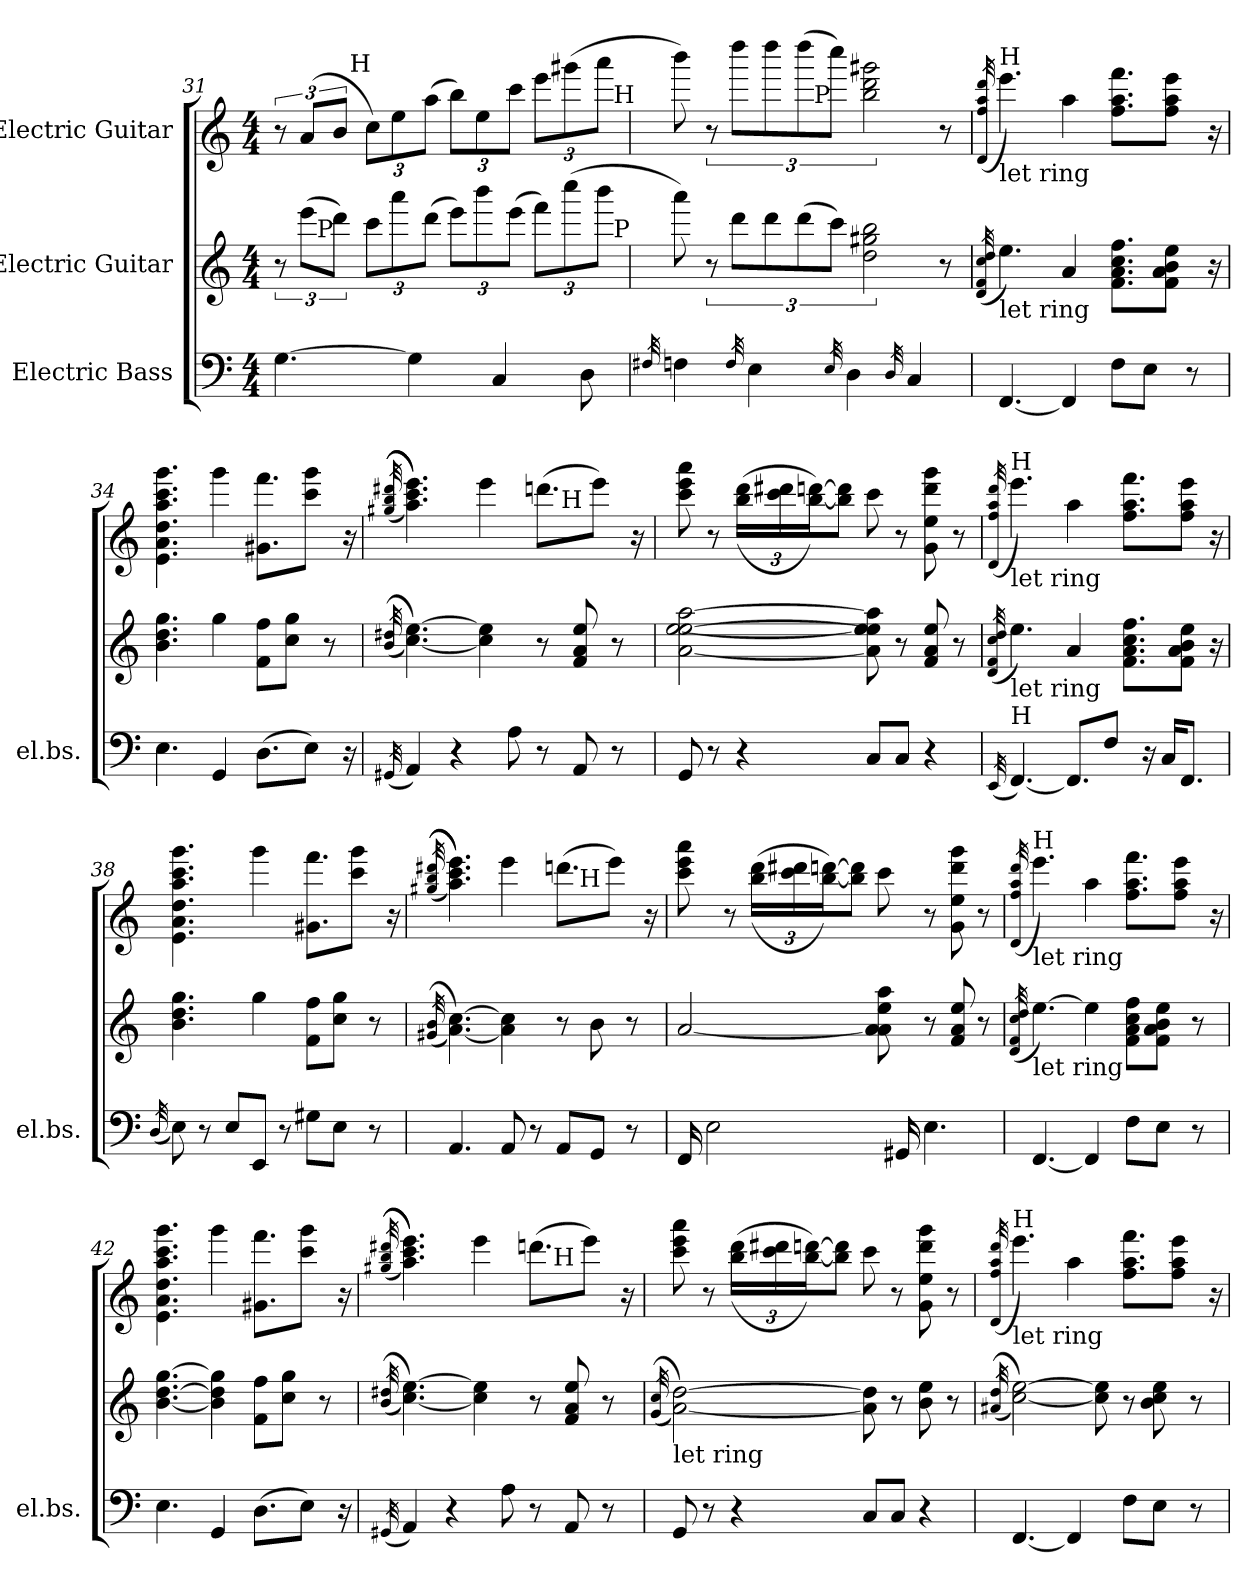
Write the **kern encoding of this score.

**kern	**kern	**kern
*part3	*part2	*part1
*staff3	*staff2	*staff1
*I"Electric Bass	*I"Electric Guitar	*I"Electric Guitar
*I'el.bs.	*	*
!!LO:LB:g=z
*clefF4	*clefG2	*clefG2
*ITrd7c12	*ITrd7c12	*ITrd7c12
*k[]	*k[]	*k[]
*C:	*C:	*C:
*M4/4	*M4/4	*M4/4
=31	=31	=31
*	*^	*^
*	*	*^	*	*^
[4.GG\	12r	8ryy	3%2ryy	12r	6ryy	3%2ryy
.	(12ee\L	.	.	(12A/L	.	.
!	!	!LO:TX:a:t=P	!	!	!	!
.	.	2..ryy	.	.	.	.
.	12dd\J)	.	.	12B/J	24ryy	.
!	!	!	!	!	!LO:TX:a:t=H	!
.	.	.	.	.	3%2ryy	.
*	*Xbrackettup	*	*	*Xbrackettup	*	*
.	12cc\L	.	.	12c\L)	.	.
.	12aa\	.	.	12e\	.	.
4GG\]	.	.	.	.	.	.
.	(12dd\J	.	.	(12a\J	.	.
.	12ee\L)	.	.	12b\L)	.	.
.	12bb\	.	.	12e\	.	.
4CC/	.	.	.	.	.	.
.	(12ee\J	.	6..ryy	12cc\J	.	6..ryy
.	12ff\L)	.	.	12ee\L	.	.
.	(12ccc\	.	.	(12gg#X\	.	.
8DD\	.	.	.	.	12.ryy	.
.	12bb\J	.	.	12aa\J	.	.
!	!	!	!	!	!	!LO:TX:a:t=H
!	!	!	!LO:TX:a:t=P	!	!	!
.	.	.	24ryy	.	.	24ryy
*	*v	*v	*v	*	*	*
*	*	*v	*v	*v
=32	=32	=32
32qFF#X/	.	.
*	*	*^
4FFn\	8aa\)	8bb\)	3ryy
*	*brackettup	*brackettup	*
.	12r	12r	.
.	12dd\L	12ddd\L	.
32qFF/	.	.	.
4EE\	.	.	.
.	12dd\	12ddd\	.
.	.	.	12ryy
.	(12dd\	(12ddd\	.
!	!	!	!LO:TX:a:t=P
.	.	.	3..ryy
.	12cc\J)	12ccc\J)	.
32qEE/	.	.	.
4DD\	.	.	.
.	3d\ 3g#X\ 3b\	3b\ 3dd\ 3gg#X\	.
32qDD/	.	.	.
4CC/	.	.	.
.	8r	8r	.
*	*	*v	*v
=33	=33	=33
.	(32qD/ 32qF/ 32qc/ 32qd/	(32qD/ 32qf/ 32qa/ 32qdd/
!	!	!LO:TX:a:t=H
!	!	!LO:TX:b:t=let ring
!	!LO:TX:b:t=let ring	!
[4.FFF/	4.e\)	4.ee\)
4FFF/]	4A/	4a\
8FF\L	8.F\ 8.A\ 8.c\ 8.f\L	8.f\ 8.a\ 8.ff\L
8EE\J	.	.
.	8F\ 8A\ 8B\ 8e\J	8f\ 8a\ 8ee\J
8r	.	.
.	16r	16r
!!LO:PB:g=z
=34	=34	=34
4.EE\	4.B\ 4.d\ 4.g\	4.E\ 4.A\ 4.d\ 4.a\ 4.cc\ 4.gg\
4GGG/	4g\	4gg\
(8.DD\L	8F\ 8f\L	8.G#X\ 8.ff\L
.	8c\ 8g\J	.
8EE\J)	.	8cc\ 8gg\J
.	8r	.
16r	.	16r
=35	=35	=35
(32qGGG#X/	((32qB/ 32qd#X/	(((32qg#X/ 32qb/ 32qdd#X/
!	!	!LO:TX:b:t=let ring
*	*	*^
4AAA/)	[4.c\ [4.e\))	4.a\ 4.cc\ 4.ee\)))	2ryy
4r	.	.	.
.	4c\] 4e\]	4ee\	.
8AA\	.	.	8..ryy
8r	8r	(8.ddn\L	.
!	!	!	!LO:TX:a:t=H
.	.	.	4ryy
8AAA/	8F/ 8A/ 8e/	.	.
.	.	8ee\J)	.
8r	8r	.	.
.	.	16r	.
.	.	.	32ryy
*	*	*v	*v
=36	=36	=36
8GGG/	[2A\ [2e\ [2e\ [2a\	8cc\ 8ee\ 8aa\
8r	.	8r
*	*	*Xbrackettup
4r	.	((24b\ 24dd\LL
.	.	24cc\ 24dd#X\
.	.	[24b\ [24ddn\J))
.	.	8b\] 8dd\]J
8CC/L	8A\] 8e\] 8e\] 8a\]	8cc\
8CC/J	8r	8r
4r	8F/ 8A/ 8e/	8G\ 8e\ 8dd\ 8gg\
.	8r	8r
!!LO:LB:g=z
=37	=37	=37
(32qEEE/	(32qD/ 32qF/ 32qc/ 32qd/	(32qD/ 32qf/ 32qa/ 32qdd/
!	!	!LO:TX:a:t=H
!	!	!LO:TX:b:t=let ring
!	!LO:TX:b:t=let ring	!
!LO:TX:a:t=H	!	!
[4.FFF/)	4.e\)	4.ee\)
8.FFF/L]	4A/	4a\
8FF/J	.	.
.	8.F\ 8.A\ 8.c\ 8.f\L	8.f\ 8.a\ 8.ff\L
16r	.	.
16CC/KL	.	.
8.FFF/J	8F\ 8A\ 8B\ 8e\J	8f\ 8a\ 8ee\J
.	16r	16r
=38	=38	=38
(32qDD/	.	.
8EE\)	4.B\ 4.d\ 4.g\	4.E\ 4.A\ 4.d\ 4.a\ 4.cc\ 4.gg\
8r	.	.
8EE/L	.	.
8EEE/J	4g\	4gg\
8r	.	.
8GG#X\L	8F\ 8f\L	8.G#X\ 8.ff\L
8EE\J	8c\ 8g\J	.
.	.	8cc\ 8gg\J
8r	8r	.
.	.	16r
=39	=39	=39
.	((32qG#X/ 32qB/	(((32qg#X/ 32qb/ 32qdd#X/
!	!	!LO:TX:b:t=let ring
*	*	*^
4.AAA/	[4.A\ [4.c\))	4.a\ 4.cc\ 4.ee\)))	2ryy
8AAA/	4A\] 4c\]	4ee\	.
8r	.	.	8..ryy
8AAA/L	8r	(8.ddn\L	.
!	!	!	!LO:TX:a:t=H
.	.	.	4ryy
8GGG/J	8B\	.	.
.	.	8ee\J)	.
8r	8r	.	.
.	.	16r	.
.	.	.	32ryy
*	*	*v	*v
!!LO:LB:g=z
=40	=40	=40
16FFF/	[2A/	8cc\ 8ee\ 8aa\
2EE\	.	.
.	.	8r
.	.	((24b\ 24dd\LL
.	.	24cc\ 24dd#X\
.	.	[24b\ [24ddn\J))
.	.	8b\] 8dd\]J
.	8A\] 8A\ 8e\ 8a\	8cc\
16GGG#X/	.	.
4.EE\	8r	8r
.	8F/ 8A/ 8e/	8G\ 8e\ 8dd\ 8gg\
.	8r	8r
=41	=41	=41
.	(32qD/ 32qF/ 32qc/ 32qd/	(32qD/ 32qf/ 32qa/ 32qdd/
!	!	!LO:TX:a:t=H
!	!	!LO:TX:b:t=let ring
!	!LO:TX:b:t=let ring	!
[4.FFF/	[4.e\)	4.ee\)
4FFF/]	4e\]	4a\
8FF\L	8F\ 8A\ 8c\ 8f\L	8.f\ 8.a\ 8.ff\L
8EE\J	8F\ 8A\ 8B\ 8e\J	.
.	.	8f\ 8a\ 8ee\J
8r	8r	.
.	.	16r
=42	=42	=42
4.EE\	[4.B\ [4.d\ [4.g\	4.E\ 4.A\ 4.d\ 4.a\ 4.cc\ 4.gg\
4GGG/	4B\] 4d\] 4g\]	4gg\
(8.DD\L	8F\ 8f\L	8.G#X\ 8.ff\L
.	8c\ 8g\J	.
8EE\J)	.	8cc\ 8gg\J
.	8r	.
16r	.	16r
!!LO:LB:g=z
=43	=43	=43
(32qGGG#X/	((32qB/ 32qd#X/	(((32qg#X/ 32qb/ 32qdd#X/
!	!	!LO:TX:b:t=let ring
*	*	*^
4AAA/)	[4.c\ [4.e\))	4.a\ 4.cc\ 4.ee\)))	2ryy
4r	.	.	.
.	4c\] 4e\]	4ee\	.
8AA\	.	.	8..ryy
8r	8r	(8.ddn\L	.
!	!	!	!LO:TX:a:t=H
.	.	.	4ryy
8AAA/	8F/ 8A/ 8e/	.	.
.	.	8ee\J)	.
8r	8r	.	.
.	.	16r	.
.	.	.	32ryy
*	*	*v	*v
=44	=44	=44
.	((32qG/ 32qc/	.
!	!LO:TX:b:t=let ring	!
8GGG/	[2A\ [2d\))	8cc\ 8ee\ 8aa\
8r	.	8r
4r	.	((24b\ 24dd\LL
.	.	24cc\ 24dd#X\
.	.	[24b\ [24ddn\J))
.	.	8b\] 8dd\]J
8CC/L	8A\] 8d\]	8cc\
8CC/J	8r	8r
4r	8B\ 8e\	8G\ 8e\ 8dd\ 8gg\
.	8r	8r
=45	=45	=45
.	((32qA#X/ 32qd/	(32qD/ 32qf/ 32qa/ 32qdd/
!	!	!LO:TX:a:t=H
!	!	!LO:TX:b:t=let ring
[4.FFF/	[2c\ [2e\))	4.ee\)
4FFF/]	.	4a\
.	8c\] 8e\]	.
8FF\L	8r	8.f\ 8.a\ 8.ff\L
8EE\J	8B\ 8c\ 8e\	.
.	.	8f\ 8a\ 8ee\J
8r	8r	.
.	.	16r
=	=	=
*-	*-	*-
